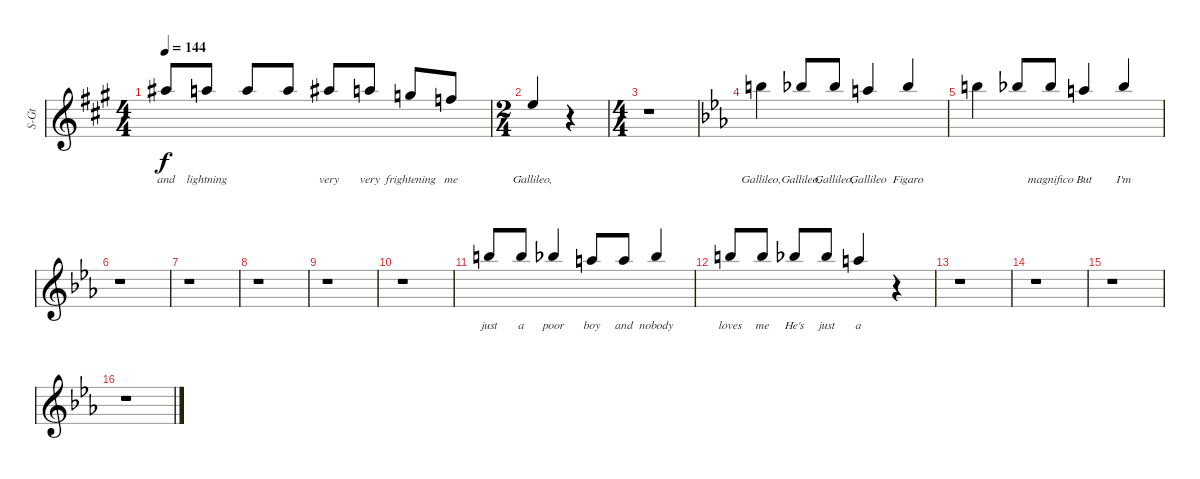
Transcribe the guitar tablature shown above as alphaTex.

\bracketExtendMode groupsimilarinstruments
\otherSystemsTrackNameOrientation horizontal
\track ("Voice" "S-Gt") {instrument flute}
\staff {score}
\tuning (E5 B4 G4 D4 A3 E3)
\displaytranspose 12
\ts (4 4)
\tempo 144
\clef g2
\ks a
3.3{acc #}.8{lyrics (0 "and") lyrics (1 "") lyrics (2 "") lyrics (3 "") lyrics (4 "") dy f beam Up} 2.3{acc forcenatural}.8{lyrics (0 "lightning") lyrics (1 "") lyrics (2 "") lyrics (3 "") lyrics (4 "") beam Up} 2.3{acc forcenatural}.8{beam Up} 2.3{acc forcenatural}.8{lyrics (0 " ") lyrics (1 "") lyrics (2 "") lyrics (3 "") lyrics (4 "") beam Up} 3.3{acc #}.8{lyrics (0 "very") lyrics (1 "") lyrics (2 "") lyrics (3 "") lyrics (4 "") beam Up} 2.3{acc forcenatural}.8{lyrics (0 "very") lyrics (1 "") lyrics (2 "") lyrics (3 "") lyrics (4 "") beam Up} 0.3{acc forcenatural}.8{lyrics (0 "frightening") lyrics (1 "") lyrics (2 "") lyrics (3 "") lyrics (4 "") beam Up} 3.4{acc forcenatural}.8{lyrics (0 "me") lyrics (1 "") lyrics (2 "") lyrics (3 "") lyrics (4 "") beam Up} |
\ts (2 4)
2.4{acc forcenatural}.4{lyrics (0 "Gallileo,") lyrics (1 "") lyrics (2 "") lyrics (3 "") lyrics (4 "") beam Up} r.4{beam Up} |
\ts (4 4)
r.1{beam Down} |
\ks eb
4.3{acc forcenatural}.4{lyrics (0 "Gallileo,") lyrics (1 "") lyrics (2 "") lyrics (3 "") lyrics (4 "") beam Down} 3.3{acc b}.8{lyrics (0 "Gallileo,") lyrics (1 "") lyrics (2 "") lyrics (3 "") lyrics (4 "") beam Up} 3.3{acc b}.8{lyrics (0 "Gallileo,") lyrics (1 "") lyrics (2 "") lyrics (3 "") lyrics (4 "") beam Up} 2.3{acc forcenatural}.4{lyrics (0 "Gallileo") lyrics (1 "") lyrics (2 "") lyrics (3 "") lyrics (4 "") beam Up} 3.3{acc b}.4{lyrics (0 "Figaro") lyrics (1 "") lyrics (2 "") lyrics (3 "") lyrics (4 "") beam Up} |
4.3{acc forcenatural}.4{beam Down} 3.3{acc b}.8{lyrics (0 " ") lyrics (1 "") lyrics (2 "") lyrics (3 "") lyrics (4 "") beam Up} 3.3{acc b}.8{lyrics (0 "magnifico") lyrics (1 "") lyrics (2 "") lyrics (3 "") lyrics (4 "") beam Up} 2.3{acc forcenatural}.4{lyrics (0 "But") lyrics (1 "") lyrics (2 "") lyrics (3 "") lyrics (4 "") beam Up} 3.3{acc b}.4{lyrics (0 "I'm") lyrics (1 "") lyrics (2 "") lyrics (3 "") lyrics (4 "") beam Up} |
r.1{beam Down} |
r.1{beam Down} |
r.1{beam Down} |
r.1{beam Down} |
r.1{beam Down} |
4.3{acc forcenatural}.8{lyrics (0 "just") lyrics (1 "") lyrics (2 "") lyrics (3 "") lyrics (4 "") beam Up} 4.3{acc forcenatural}.8{lyrics (0 "a") lyrics (1 "") lyrics (2 "") lyrics (3 "") lyrics (4 "") beam Up} 3.3{acc b}.4{lyrics (0 "poor") lyrics (1 "") lyrics (2 "") lyrics (3 "") lyrics (4 "") beam Up} 2.3{acc forcenatural}.8{lyrics (0 "boy") lyrics (1 "") lyrics (2 "") lyrics (3 "") lyrics (4 "") beam Up} 2.3{acc forcenatural}.8{lyrics (0 "and") lyrics (1 "") lyrics (2 "") lyrics (3 "") lyrics (4 "") beam Up} 3.3{acc b}.4{lyrics (0 "nobody") lyrics (1 "") lyrics (2 "") lyrics (3 "") lyrics (4 "") beam Up} |
4.3{acc forcenatural}.8{lyrics (0 "loves") lyrics (1 "") lyrics (2 "") lyrics (3 "") lyrics (4 "") beam Up} 4.3{acc forcenatural}.8{lyrics (0 "me") lyrics (1 "") lyrics (2 "") lyrics (3 "") lyrics (4 "") beam Up} 3.3{acc b}.8{lyrics (0 "He's") lyrics (1 "") lyrics (2 "") lyrics (3 "") lyrics (4 "") beam Up} 3.3{acc b}.8{lyrics (0 "just") lyrics (1 "") lyrics (2 "") lyrics (3 "") lyrics (4 "") beam Up} 2.3{acc forcenatural}.4{lyrics (0 "a") lyrics (1 "") lyrics (2 "") lyrics (3 "") lyrics (4 "") beam Up} r.4{beam Up} |
r.1{beam Down} |
r.1{beam Down} |
r.1{beam Down} |
r.1{beam Down}
